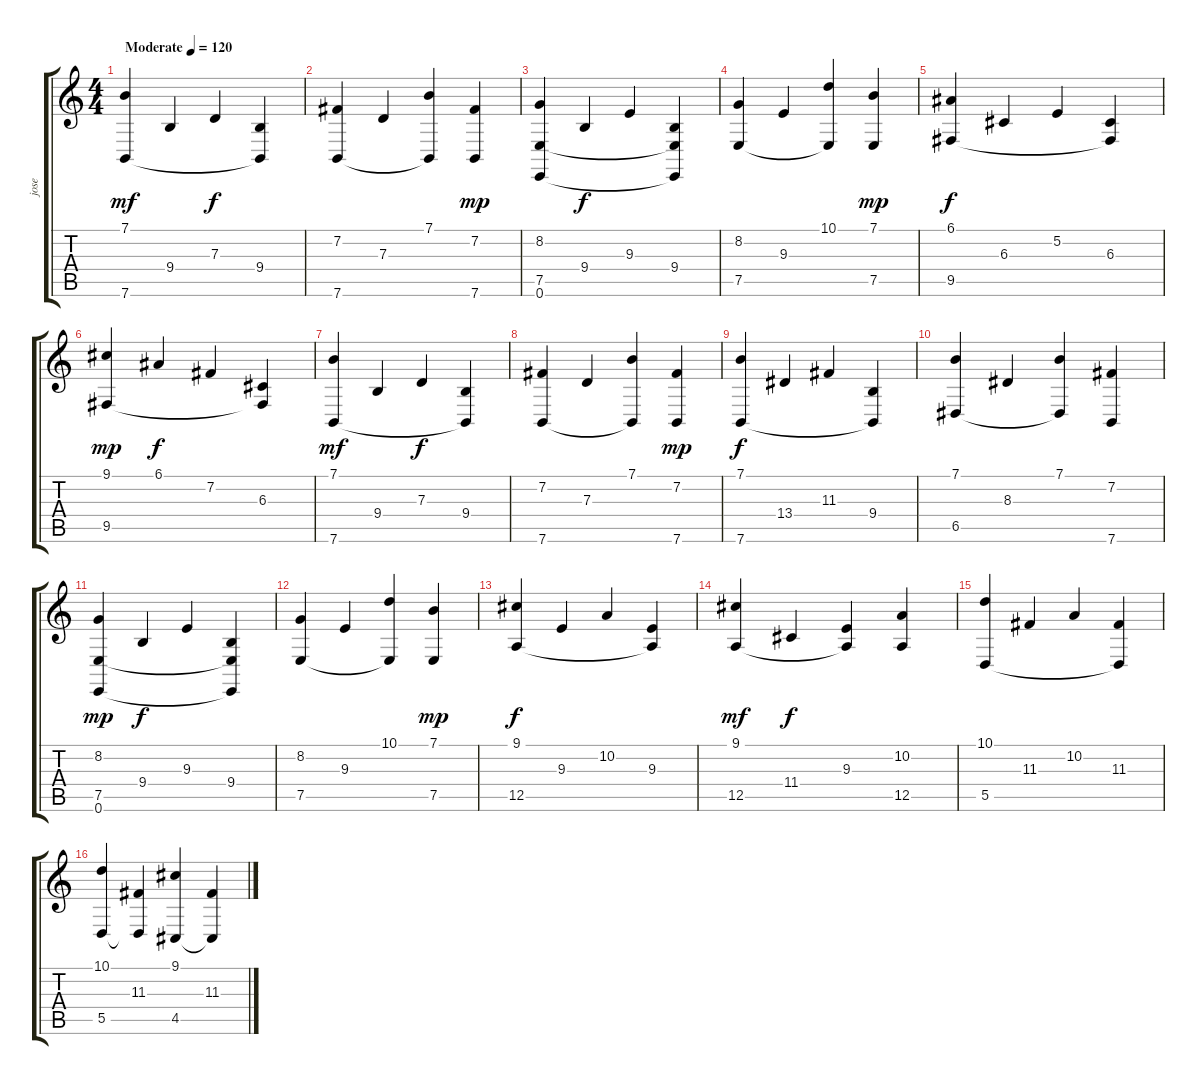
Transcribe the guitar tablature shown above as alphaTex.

\track ("jose" "jose") {instrument acousticgrandpiano}
\staff {score tabs}
\tuning (E4 B3 G3 D3 A2 E2) {hide}
\ts (4 4)
\tempo (120 "Moderate")
\clef g2
\ks c
(7.1 7.6).4{dy mf instrument acousticgrandpiano} 9.4.4 7.3.4{dy f} (9.4 7.6{t}).4 |
(7.2 7.6).4 7.3.4 (7.1 7.6{t}).4 (7.2 7.6).4{dy mp} |
(8.2 7.5 0.6).4 9.4.4{dy f} 9.3.4 (9.4 7.5{t} 0.6{t}).4 |
(8.2 7.5).4 9.3.4 (10.1 7.5{t}).4 (7.1 7.5).4{dy mp} |
(6.1 9.5).4{dy f} 6.3.4 5.2.4 (6.3 9.5{t}).4 |
(9.1 9.5).4{dy mp} 6.1.4{dy f} 7.2.4 (6.3 9.5{t}).4 |
(7.1 7.6).4{dy mf} 9.4.4 7.3.4{dy f} (9.4 7.6{t}).4 |
(7.2 7.6).4 7.3.4 (7.1 7.6{t}).4 (7.2 7.6).4{dy mp} |
(7.1 7.6).4{dy f} 13.4.4 11.3.4 (9.4 7.6{t}).4 |
(7.1 6.5).4 8.3.4 (7.1 6.5{t}).4 (7.2 7.6).4 |
(8.2 7.5 0.6).4{dy mp} 9.4.4{dy f} 9.3.4 (9.4 7.5{t} 0.6{t}).4 |
(8.2 7.5).4 9.3.4 (10.1 7.5{t}).4 (7.1 7.5).4{dy mp} |
(9.1 12.5).4{dy f} 9.3.4 10.2.4 (9.3 12.5{t}).4 |
(9.1 12.5).4{dy mf} 11.4.4{dy f} (9.3 12.5{t}).4 (10.2 12.5).4 |
(10.1 5.5).4 11.3.4 10.2.4 (11.3 5.5{t}).4 |
(10.1 5.5).4 (11.3 5.5{t}).4 (9.1 4.5).4 (11.3 4.5{t}).4
